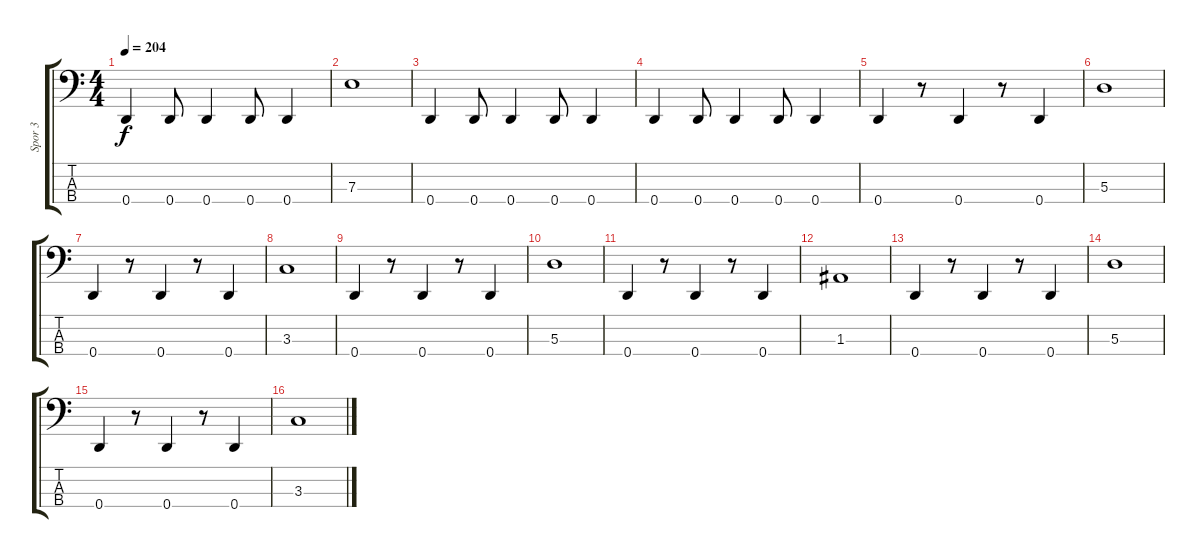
\track ("Spor 3" "Spor 3") {instrument electricbassfinger}
\staff {score tabs}
\tuning (G2 D2 A1 D1) {hide}
\ts (4 4)
\tempo 204
\clef f4
\ks c
0.4.4{dy f} 0.4.8 0.4.4 0.4.8 0.4.4 |
7.3.1 |
0.4.4 0.4.8 0.4.4 0.4.8 0.4.4 |
0.4.4 0.4.8 0.4.4 0.4.8 0.4.4 |
0.4.4 r.8 0.4.4 r.8 0.4.4 |
5.3.1 |
0.4.4 r.8 0.4.4 r.8 0.4.4 |
3.3.1 |
0.4.4 r.8 0.4.4 r.8 0.4.4 |
5.3.1 |
0.4.4 r.8 0.4.4 r.8 0.4.4 |
1.3.1 |
0.4.4 r.8 0.4.4 r.8 0.4.4 |
5.3.1 |
0.4.4 r.8 0.4.4 r.8 0.4.4 |
3.3.1
